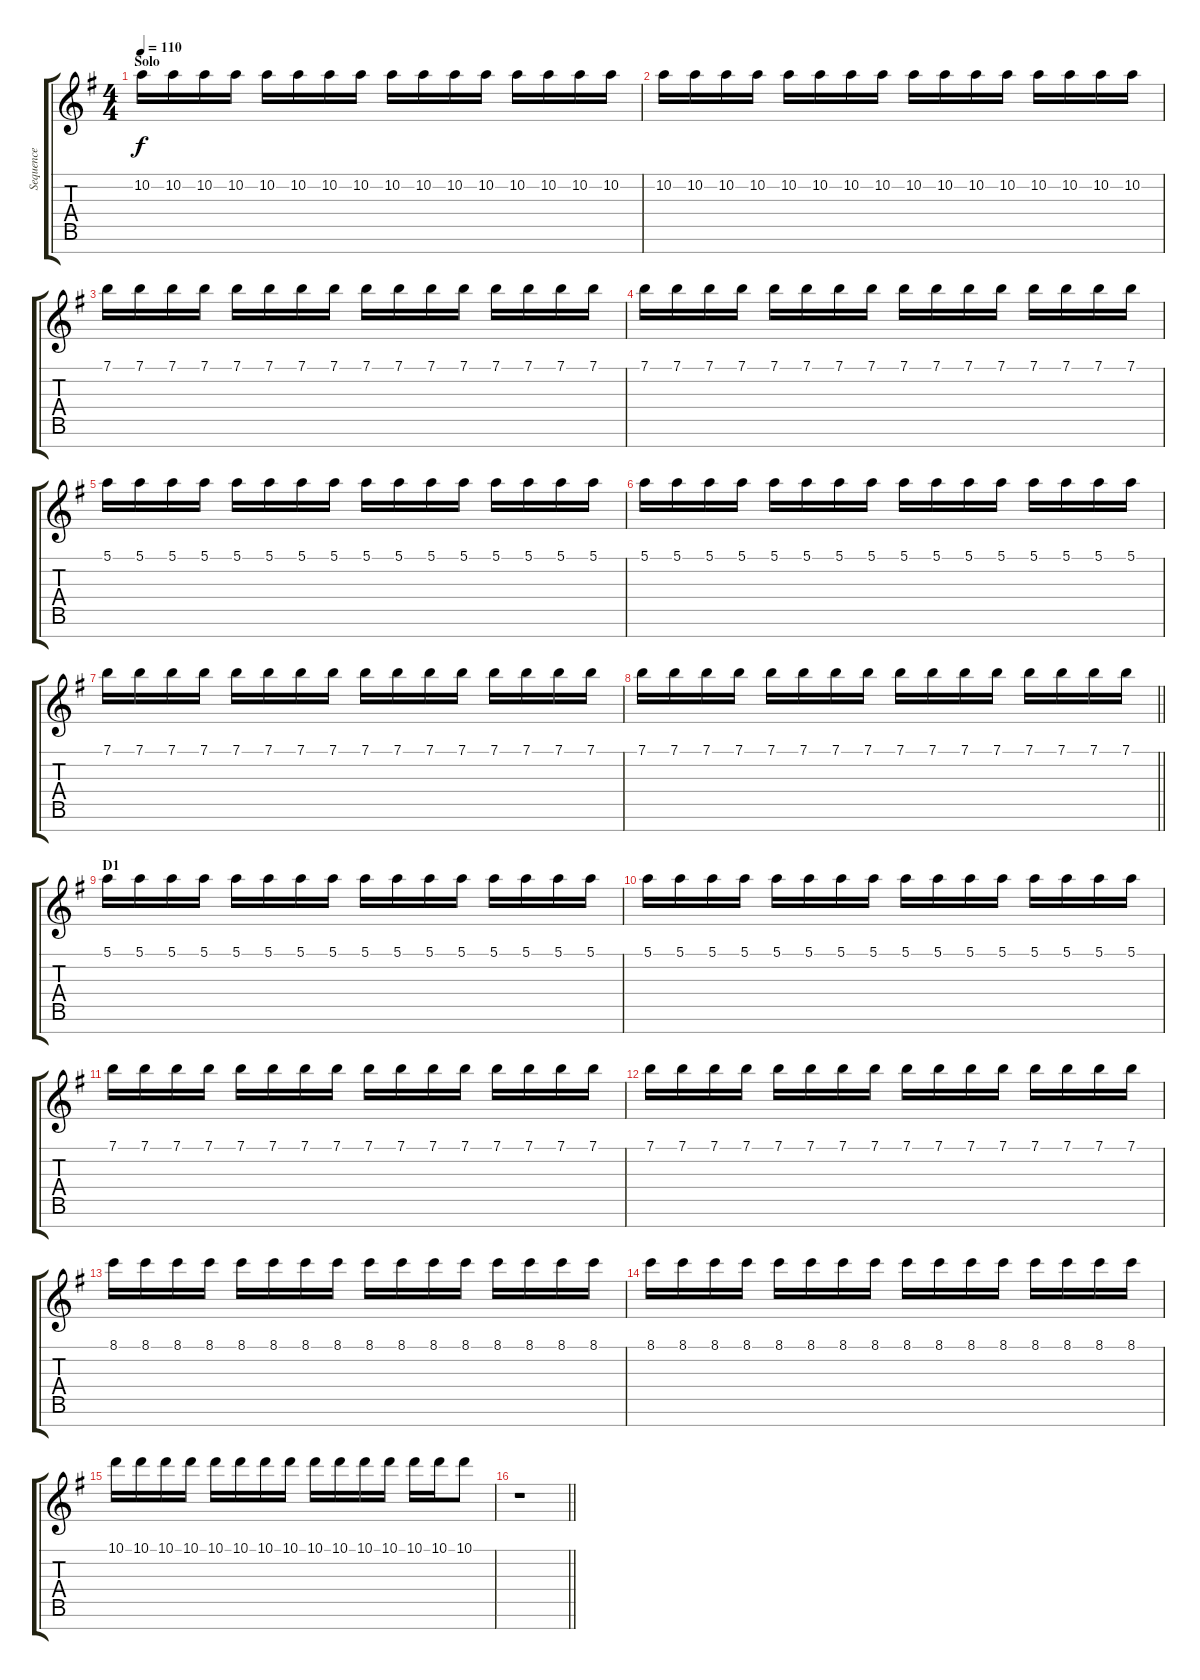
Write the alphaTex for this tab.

\track ("Sequence" "Sequence") {instrument lead2sawtooth}
\staff {score tabs}
\tuning (E5 B4 G4 D4 A3 E3 B2) {hide}
\ts (4 4)
\section ("" "Solo")
\tempo 110
\clef g2
\ks g
10.2.16{dy f} 10.2.16 10.2.16 10.2.16 10.2.16 10.2.16 10.2.16 10.2.16 10.2.16 10.2.16 10.2.16 10.2.16 10.2.16 10.2.16 10.2.16 10.2.16 |
10.2.16 10.2.16 10.2.16 10.2.16 10.2.16 10.2.16 10.2.16 10.2.16 10.2.16 10.2.16 10.2.16 10.2.16 10.2.16 10.2.16 10.2.16 10.2.16 |
7.1.16 7.1.16 7.1.16 7.1.16 7.1.16 7.1.16 7.1.16 7.1.16 7.1.16 7.1.16 7.1.16 7.1.16 7.1.16 7.1.16 7.1.16 7.1.16 |
7.1.16 7.1.16 7.1.16 7.1.16 7.1.16 7.1.16 7.1.16 7.1.16 7.1.16 7.1.16 7.1.16 7.1.16 7.1.16 7.1.16 7.1.16 7.1.16 |
5.1.16 5.1.16 5.1.16 5.1.16 5.1.16 5.1.16 5.1.16 5.1.16 5.1.16 5.1.16 5.1.16 5.1.16 5.1.16 5.1.16 5.1.16 5.1.16 |
5.1.16 5.1.16 5.1.16 5.1.16 5.1.16 5.1.16 5.1.16 5.1.16 5.1.16 5.1.16 5.1.16 5.1.16 5.1.16 5.1.16 5.1.16 5.1.16 |
7.1.16 7.1.16 7.1.16 7.1.16 7.1.16 7.1.16 7.1.16 7.1.16 7.1.16 7.1.16 7.1.16 7.1.16 7.1.16 7.1.16 7.1.16 7.1.16 |
\barLineRight lightlight
7.1.16 7.1.16 7.1.16 7.1.16 7.1.16 7.1.16 7.1.16 7.1.16 7.1.16 7.1.16 7.1.16 7.1.16 7.1.16 7.1.16 7.1.16 7.1.16 |
\section ("" "D1")
5.1.16 5.1.16 5.1.16 5.1.16 5.1.16 5.1.16 5.1.16 5.1.16 5.1.16 5.1.16 5.1.16 5.1.16 5.1.16 5.1.16 5.1.16 5.1.16 |
5.1.16 5.1.16 5.1.16 5.1.16 5.1.16 5.1.16 5.1.16 5.1.16 5.1.16 5.1.16 5.1.16 5.1.16 5.1.16 5.1.16 5.1.16 5.1.16 |
7.1.16 7.1.16 7.1.16 7.1.16 7.1.16 7.1.16 7.1.16 7.1.16 7.1.16 7.1.16 7.1.16 7.1.16 7.1.16 7.1.16 7.1.16 7.1.16 |
7.1.16 7.1.16 7.1.16 7.1.16 7.1.16 7.1.16 7.1.16 7.1.16 7.1.16 7.1.16 7.1.16 7.1.16 7.1.16 7.1.16 7.1.16 7.1.16 |
8.1.16 8.1.16 8.1.16 8.1.16 8.1.16 8.1.16 8.1.16 8.1.16 8.1.16 8.1.16 8.1.16 8.1.16 8.1.16 8.1.16 8.1.16 8.1.16 |
8.1.16 8.1.16 8.1.16 8.1.16 8.1.16 8.1.16 8.1.16 8.1.16 8.1.16 8.1.16 8.1.16 8.1.16 8.1.16 8.1.16 8.1.16 8.1.16 |
10.1.16 10.1.16 10.1.16 10.1.16 10.1.16 10.1.16 10.1.16 10.1.16 10.1.16 10.1.16 10.1.16 10.1.16 10.1.16 10.1.16 10.1.8 |
\barLineRight lightlight
r.1
